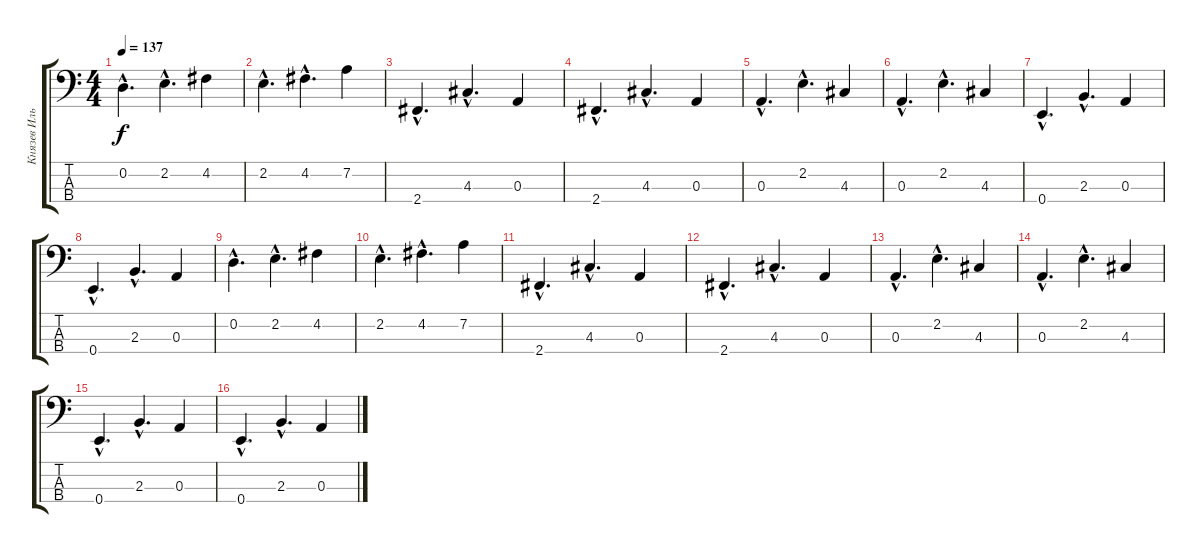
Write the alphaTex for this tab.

\track ("Князев Илья" "Князев Иль") {instrument electricbasspick}
\staff {score tabs}
\tuning (G2 D2 A1 E1) {hide}
\ts (4 4)
\tempo 137
\clef f4
\ks c
0.2{hac}.4{d dy f} 2.2{hac}.4{d} 4.2.4 |
2.2{hac}.4{d} 4.2{hac}.4{d} 7.2.4 |
2.4{hac}.4{d} 4.3{hac}.4{d} 0.3.4 |
2.4{hac}.4{d} 4.3{hac}.4{d} 0.3.4 |
0.3{hac}.4{d} 2.2{hac}.4{d} 4.3.4 |
0.3{hac}.4{d} 2.2{hac}.4{d} 4.3.4 |
0.4{hac}.4{d} 2.3{hac}.4{d} 0.3.4 |
0.4{hac}.4{d} 2.3{hac}.4{d} 0.3.4 |
0.2{hac}.4{d} 2.2{hac}.4{d} 4.2.4 |
2.2{hac}.4{d} 4.2{hac}.4{d} 7.2.4 |
2.4{hac}.4{d} 4.3{hac}.4{d} 0.3.4 |
2.4{hac}.4{d} 4.3{hac}.4{d} 0.3.4 |
0.3{hac}.4{d} 2.2{hac}.4{d} 4.3.4 |
0.3{hac}.4{d} 2.2{hac}.4{d} 4.3.4 |
0.4{hac}.4{d} 2.3{hac}.4{d} 0.3.4 |
0.4{hac}.4{d} 2.3{hac}.4{d} 0.3.4
